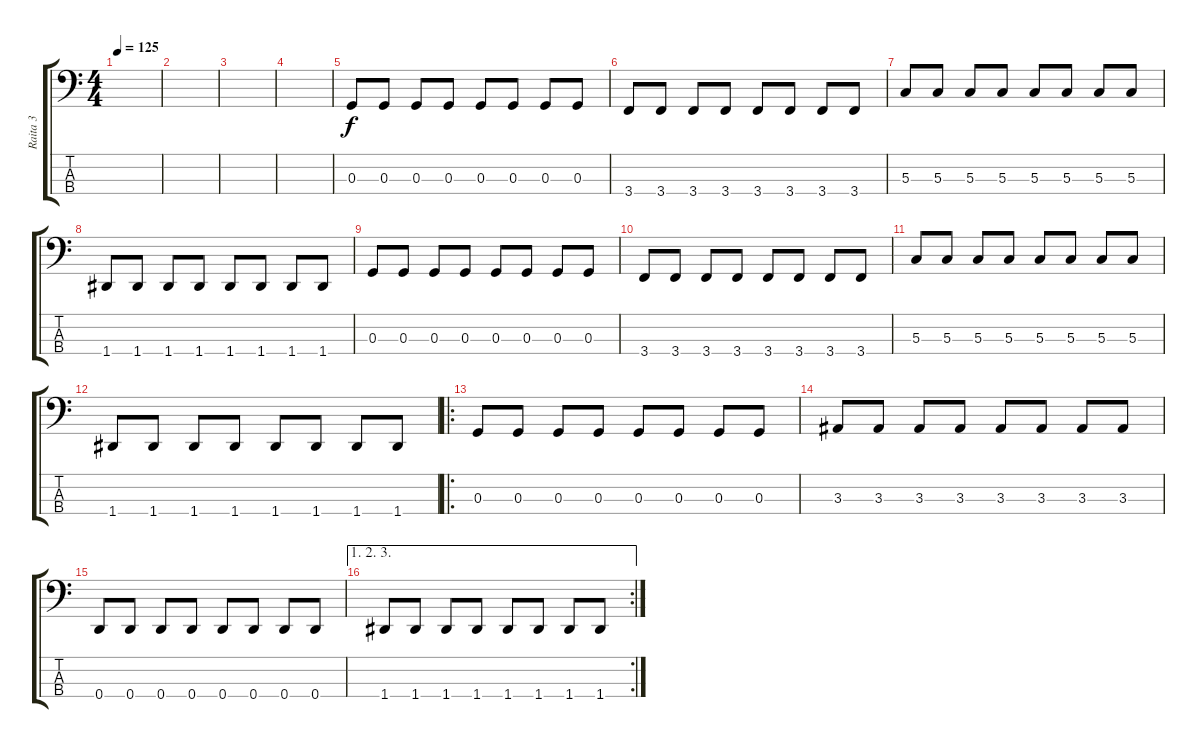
\track ("Raita 3" "Raita 3") {instrument electricbassfinger}
\staff {score tabs}
\tuning (F2 C2 G1 D1) {hide}
\ts (4 4)
\tempo 125
\clef f4
\ks c
|
|
|
|
0.3.8 0.3.8 0.3.8 0.3.8 0.3.8 0.3.8 0.3.8 0.3.8 |
3.4.8 3.4.8 3.4.8 3.4.8 3.4.8 3.4.8 3.4.8 3.4.8 |
5.3.8 5.3.8 5.3.8 5.3.8 5.3.8 5.3.8 5.3.8 5.3.8 |
1.4.8 1.4.8 1.4.8 1.4.8 1.4.8 1.4.8 1.4.8 1.4.8 |
0.3.8 0.3.8 0.3.8 0.3.8 0.3.8 0.3.8 0.3.8 0.3.8 |
3.4.8 3.4.8 3.4.8 3.4.8 3.4.8 3.4.8 3.4.8 3.4.8 |
5.3.8 5.3.8 5.3.8 5.3.8 5.3.8 5.3.8 5.3.8 5.3.8 |
1.4.8 1.4.8 1.4.8 1.4.8 1.4.8 1.4.8 1.4.8 1.4.8 |
\ro
0.3.8 0.3.8 0.3.8 0.3.8 0.3.8 0.3.8 0.3.8 0.3.8 |
3.3.8 3.3.8 3.3.8 3.3.8 3.3.8 3.3.8 3.3.8 3.3.8 |
0.4.8 0.4.8 0.4.8 0.4.8 0.4.8 0.4.8 0.4.8 0.4.8 |
\ae (1 2 3)
\rc 2
1.4.8 1.4.8 1.4.8 1.4.8 1.4.8 1.4.8 1.4.8 1.4.8
